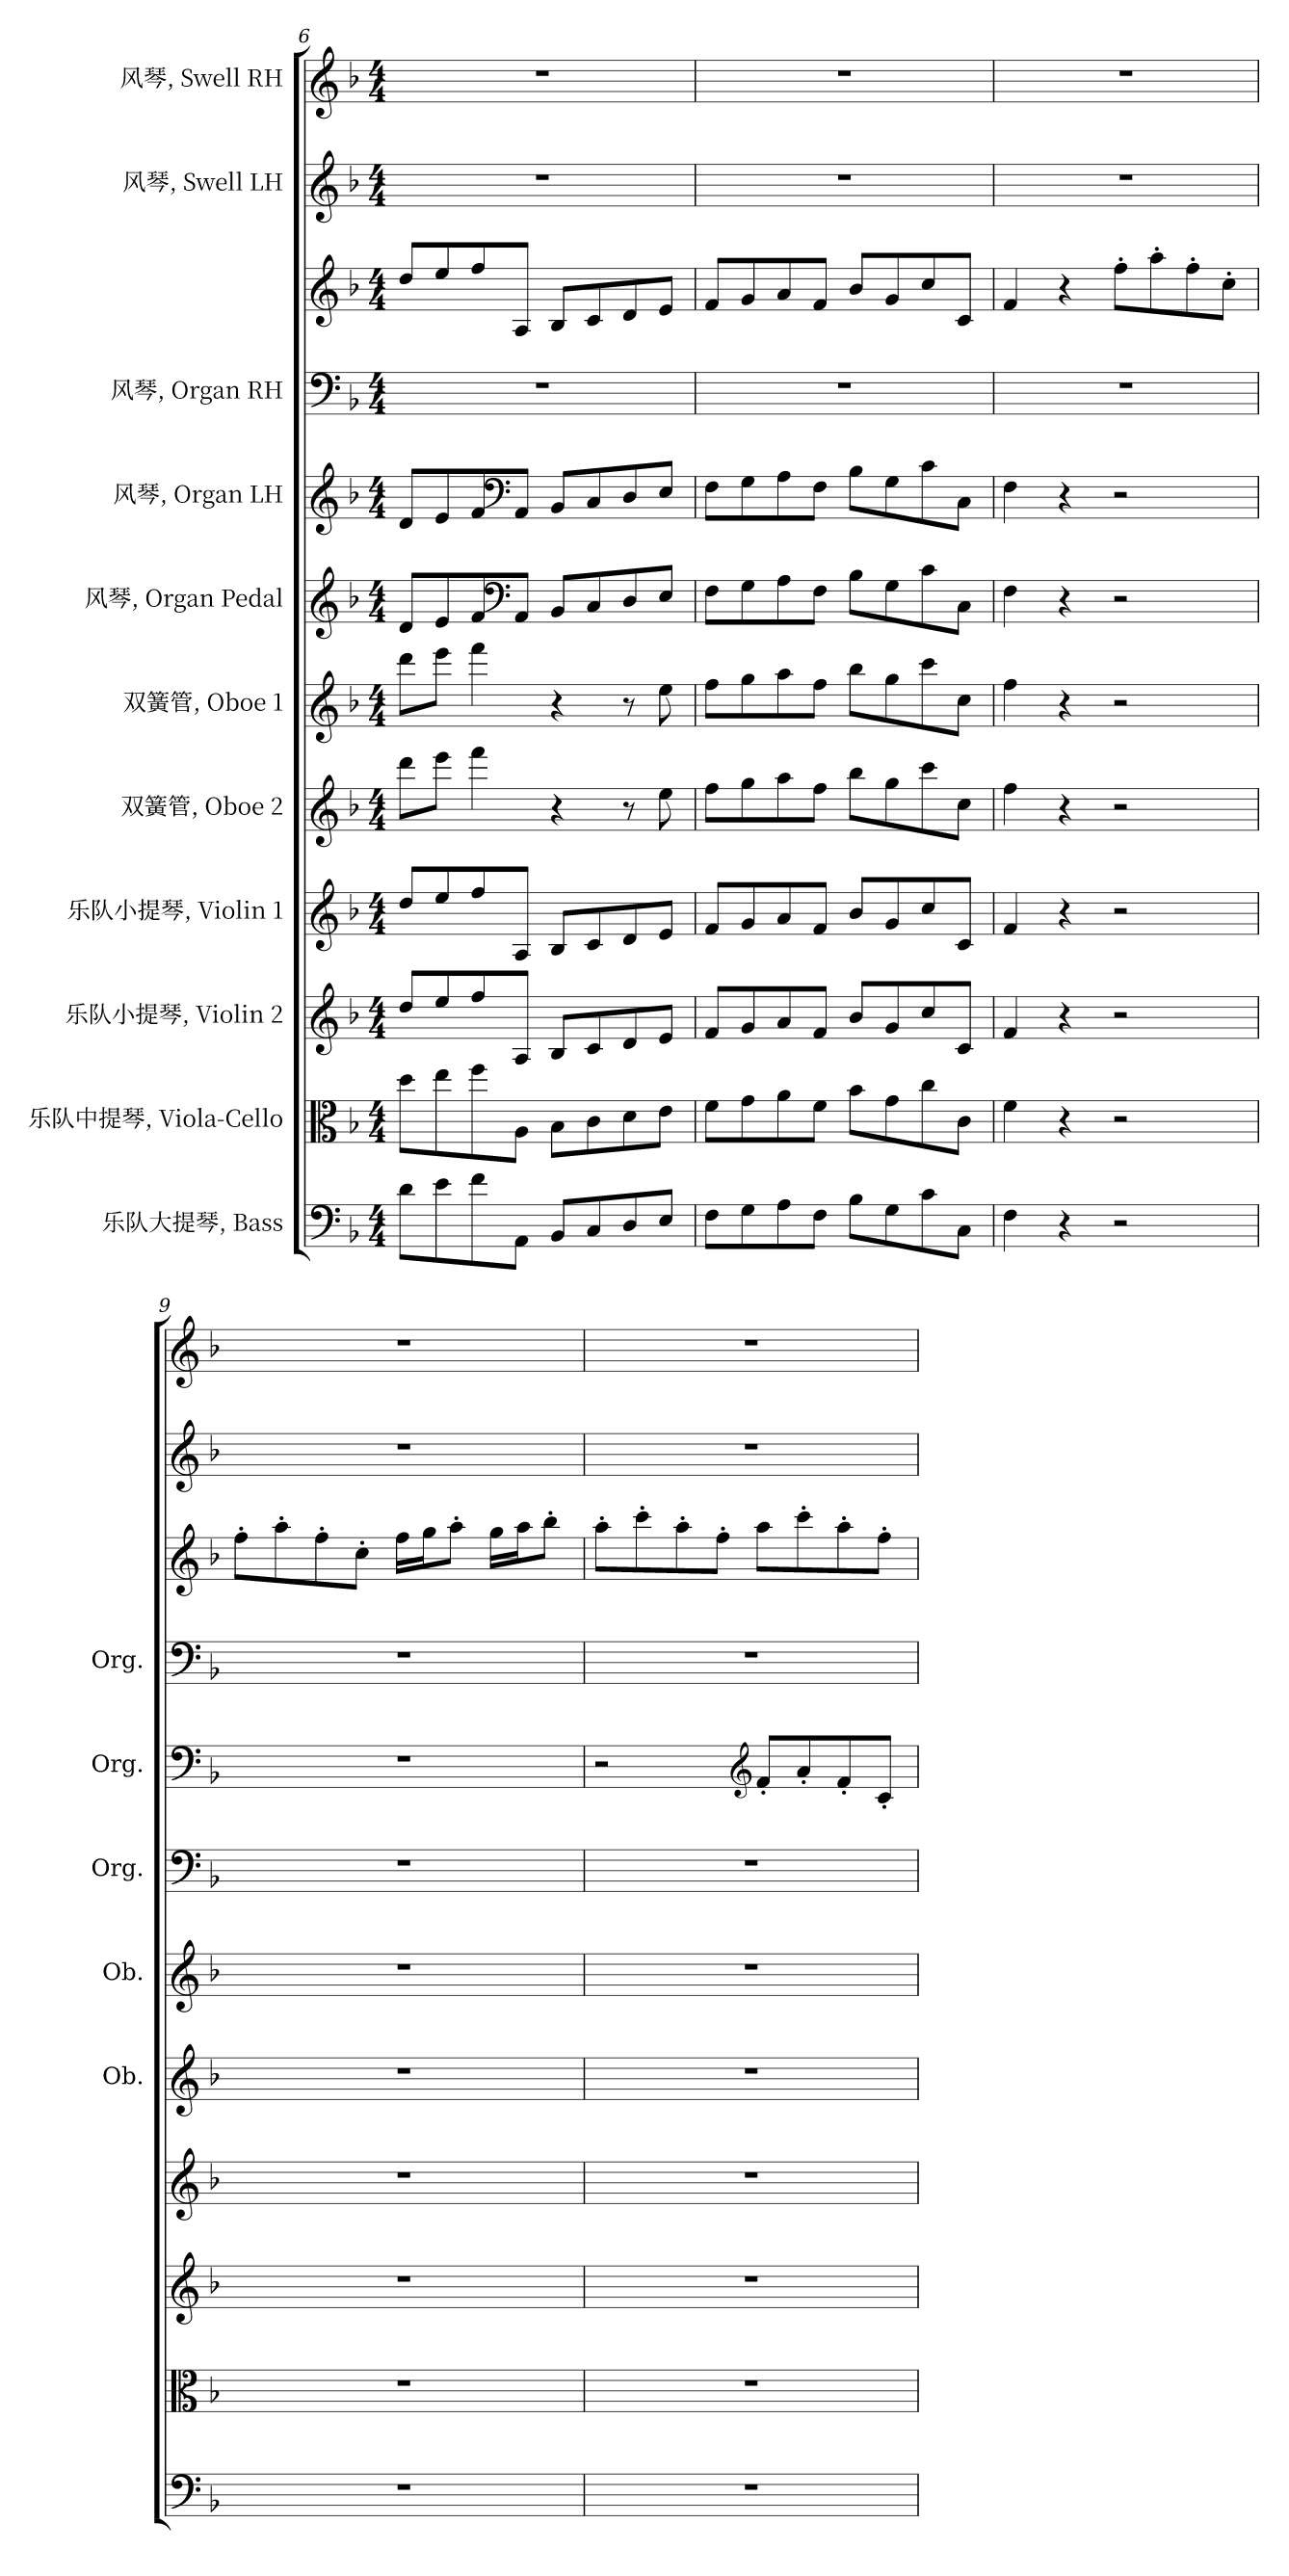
**kern	**kern	**kern	**kern	**kern	**kern	**kern	**kern	**kern	**kern	**kern	**kern
*part11	*part10	*part9	*part8	*part7	*part6	*part5	*part4	*part3	*part3	*part2	*part1
*staff12	*staff11	*staff10	*staff9	*staff8	*staff7	*staff6	*staff5	*staff4	*staff3	*staff2	*staff1
*I"乐队大提琴, Bass	*I"乐队中提琴, Viola-Cello	*I"乐队小提琴, Violin 2	*I"乐队小提琴, Violin 1	*I"双簧管, Oboe 2	*I"双簧管, Oboe 1	*I"风琴, Organ Pedal	*I"风琴, Organ LH	*I"风琴, Organ RH	*	*I"风琴, Swell LH	*I"风琴, Swell RH
*	*	*	*	*I'Ob.	*I'Ob.	*I'Org.	*I'Org.	*I'Org.	*	*	*
*clefF4	*clefC3	*clefG2	*clefG2	*clefG2	*clefG2	*clefG2	*clefG2	*clefF4	*clefG2	*clefG2	*clefG2
*k[b-]	*k[b-]	*k[b-]	*k[b-]	*k[b-]	*k[b-]	*k[b-]	*k[b-]	*k[b-]	*k[b-]	*k[b-]	*k[b-]
*M4/4	*M4/4	*M4/4	*M4/4	*M4/4	*M4/4	*M4/4	*M4/4	*M4/4	*M4/4	*M4/4	*M4/4
=6	=6	=6	=6	=6	=6	=6	=6	=6	=6	=6	=6
8d\L	8dd\L	8dd/L	8dd/L	8ddd\L	8ddd\L	8d/L	8d/L	1r	8dd/L	1r	1r
8e\	8ee\	8ee/	8ee/	8eee\J	8eee\J	8e/	8e/	.	8ee/	.	.
8f\	8ff\	8ff/	8ff/	4fff\	4fff\	8f/	8f/	.	8ff/	.	.
*	*	*	*	*	*	*clefF4	*clefF4	*	*	*	*
8AA\J	8A\J	8A/J	8A/J	.	.	8AA/J	8AA/J	.	8A/J	.	.
8BB-/L	8B-\L	8B-/L	8B-/L	4r	4r	8BB-/L	8BB-/L	.	8B-/L	.	.
8C/	8c\	8c/	8c/	.	.	8C/	8C/	.	8c/	.	.
8D/	8d\	8d/	8d/	8r	8r	8D/	8D/	.	8d/	.	.
8E/J	8e\J	8e/J	8e/J	8ee\	8ee\	8E/J	8E/J	.	8e/J	.	.
=7	=7	=7	=7	=7	=7	=7	=7	=7	=7	=7	=7
8F\L	8f\L	8f/L	8f/L	8ff\L	8ff\L	8F\L	8F\L	1r	8f/L	1r	1r
8G\	8g\	8g/	8g/	8gg\	8gg\	8G\	8G\	.	8g/	.	.
8A\	8a\	8a/	8a/	8aa\	8aa\	8A\	8A\	.	8a/	.	.
8F\J	8f\J	8f/J	8f/J	8ff\J	8ff\J	8F\J	8F\J	.	8f/J	.	.
8B-\L	8b-\L	8b-/L	8b-/L	8bb-\L	8bb-\L	8B-\L	8B-\L	.	8b-/L	.	.
8G\	8g\	8g/	8g/	8gg\	8gg\	8G\	8G\	.	8g/	.	.
8c\	8cc\	8cc/	8cc/	8ccc\	8ccc\	8c\	8c\	.	8cc/	.	.
8C\J	8c\J	8c/J	8c/J	8cc\J	8cc\J	8C\J	8C\J	.	8c/J	.	.
=8	=8	=8	=8	=8	=8	=8	=8	=8	=8	=8	=8
4F\	4f\	4f/	4f/	4ff\	4ff\	4F\	4F\	1r	4f/	1r	1r
4r	4r	4r	4r	4r	4r	4r	4r	.	4r	.	.
2r	2r	2r	2r	2r	2r	2r	2r	.	8ff'\L	.	.
.	.	.	.	.	.	.	.	.	8aa'\	.	.
.	.	.	.	.	.	.	.	.	8ff'\	.	.
.	.	.	.	.	.	.	.	.	8cc'\J	.	.
!!LO:PB:g=z
=9	=9	=9	=9	=9	=9	=9	=9	=9	=9	=9	=9
1r	1r	1r	1r	1r	1r	1r	1r	1r	8ff'\L	1r	1r
.	.	.	.	.	.	.	.	.	8aa'\	.	.
.	.	.	.	.	.	.	.	.	8ff'\	.	.
.	.	.	.	.	.	.	.	.	8cc'\J	.	.
.	.	.	.	.	.	.	.	.	16ff\LL	.	.
.	.	.	.	.	.	.	.	.	16gg\J	.	.
.	.	.	.	.	.	.	.	.	8aa'\J	.	.
.	.	.	.	.	.	.	.	.	16gg\LL	.	.
.	.	.	.	.	.	.	.	.	16aa\J	.	.
.	.	.	.	.	.	.	.	.	8bb-'\J	.	.
=10	=10	=10	=10	=10	=10	=10	=10	=10	=10	=10	=10
1r	1r	1r	1r	1r	1r	1r	2r	1r	8aa'\L	1r	1r
.	.	.	.	.	.	.	.	.	8ccc'\	.	.
.	.	.	.	.	.	.	.	.	8aa'\	.	.
.	.	.	.	.	.	.	.	.	8ff'\J	.	.
*	*	*	*	*	*	*	*clefG2	*	*	*	*
.	.	.	.	.	.	.	8f'/L	.	8aa\L	.	.
.	.	.	.	.	.	.	8a'/	.	8ccc'\	.	.
.	.	.	.	.	.	.	8f'/	.	8aa'\	.	.
.	.	.	.	.	.	.	8c'/J	.	8ff'\J	.	.
=	=	=	=	=	=	=	=	=	=	=	=
*-	*-	*-	*-	*-	*-	*-	*-	*-	*-	*-	*-
